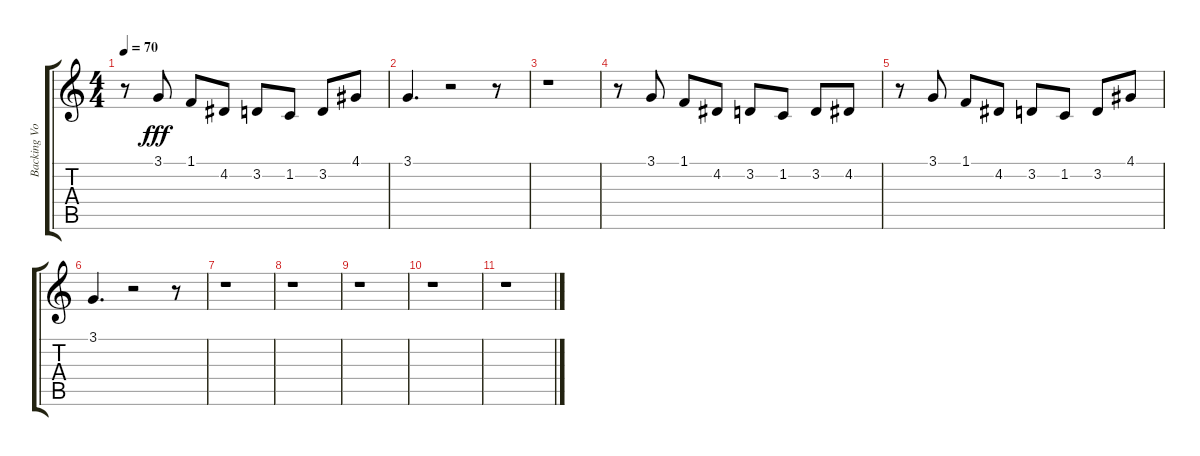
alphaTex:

\track ("Backing Vox 2" "Backing Vo") {instrument choiraahs}
\staff {score tabs}
\tuning (E4 B3 G3 D3 A2 E2) {hide}
\ts (4 4)
\tempo 70
\clef g2
\ks c
r.8{dy fff} 3.1.8 1.1.8 4.2.8 3.2.8 1.2.8 3.2.8 4.1.8 |
3.1.4{d} r.2 r.8 |
r.1 |
r.8 3.1.8{volume 14} 1.1.8{volume 13} 4.2.8{volume 13} 3.2.8{volume 12} 1.2.8{volume 12} 3.2.8{volume 12} 4.2.8{volume 12} |
r.8 3.1.8{volume 11} 1.1.8{volume 11} 4.2.8{volume 11} 3.2.8{volume 11} 1.2.8{volume 10} 3.2.8{volume 10} 4.1.8{volume 10} |
3.1.4{d volume 9} r.2 r.8 |
r.1 |
r.1 |
r.1 |
r.1 |
r.1
